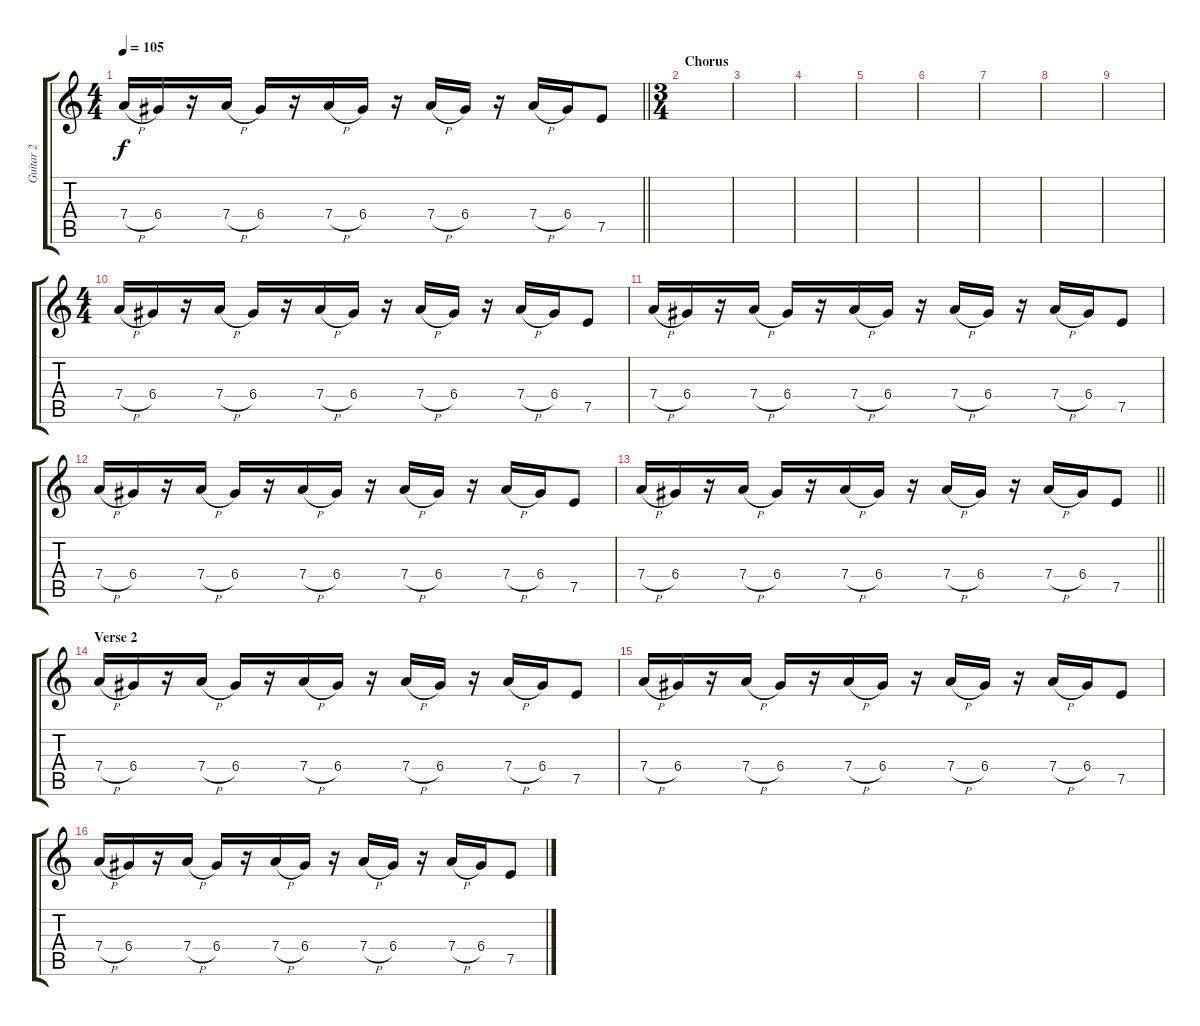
\track ("Guitar 2" "Guitar 2") {instrument electricguitarjazz}
\staff {score tabs}
\tuning (E4 B3 G3 D3 A2 E2) {hide}
\ts (4 4)
\tempo 105
\clef g2
\barLineRight lightlight
\ks c
7.4{h}.16{dy f} 6.4.16 r.16 7.4{h}.16 6.4.16 r.16 7.4{h}.16 6.4.16 r.16 7.4{h}.16 6.4.16 r.16 7.4{h}.16 6.4.16 7.5.8 |
\ts (3 4)
\section ("" "Chorus")
|
|
|
|
|
|
|
|
\ts (4 4)
7.4{h}.16 6.4.16 r.16 7.4{h}.16 6.4.16 r.16 7.4{h}.16 6.4.16 r.16 7.4{h}.16 6.4.16 r.16 7.4{h}.16 6.4.16 7.5.8 |
7.4{h}.16 6.4.16 r.16 7.4{h}.16 6.4.16 r.16 7.4{h}.16 6.4.16 r.16 7.4{h}.16 6.4.16 r.16 7.4{h}.16 6.4.16 7.5.8 |
7.4{h}.16 6.4.16 r.16 7.4{h}.16 6.4.16 r.16 7.4{h}.16 6.4.16 r.16 7.4{h}.16 6.4.16 r.16 7.4{h}.16 6.4.16 7.5.8 |
\barLineRight lightlight
7.4{h}.16 6.4.16 r.16 7.4{h}.16 6.4.16 r.16 7.4{h}.16 6.4.16 r.16 7.4{h}.16 6.4.16 r.16 7.4{h}.16 6.4.16 7.5.8 |
\section ("" "Verse 2")
7.4{h}.16 6.4.16 r.16 7.4{h}.16 6.4.16 r.16 7.4{h}.16 6.4.16 r.16 7.4{h}.16 6.4.16 r.16 7.4{h}.16 6.4.16 7.5.8 |
7.4{h}.16 6.4.16 r.16 7.4{h}.16 6.4.16 r.16 7.4{h}.16 6.4.16 r.16 7.4{h}.16 6.4.16 r.16 7.4{h}.16 6.4.16 7.5.8 |
7.4{h}.16 6.4.16 r.16 7.4{h}.16 6.4.16 r.16 7.4{h}.16 6.4.16 r.16 7.4{h}.16 6.4.16 r.16 7.4{h}.16 6.4.16 7.5.8
